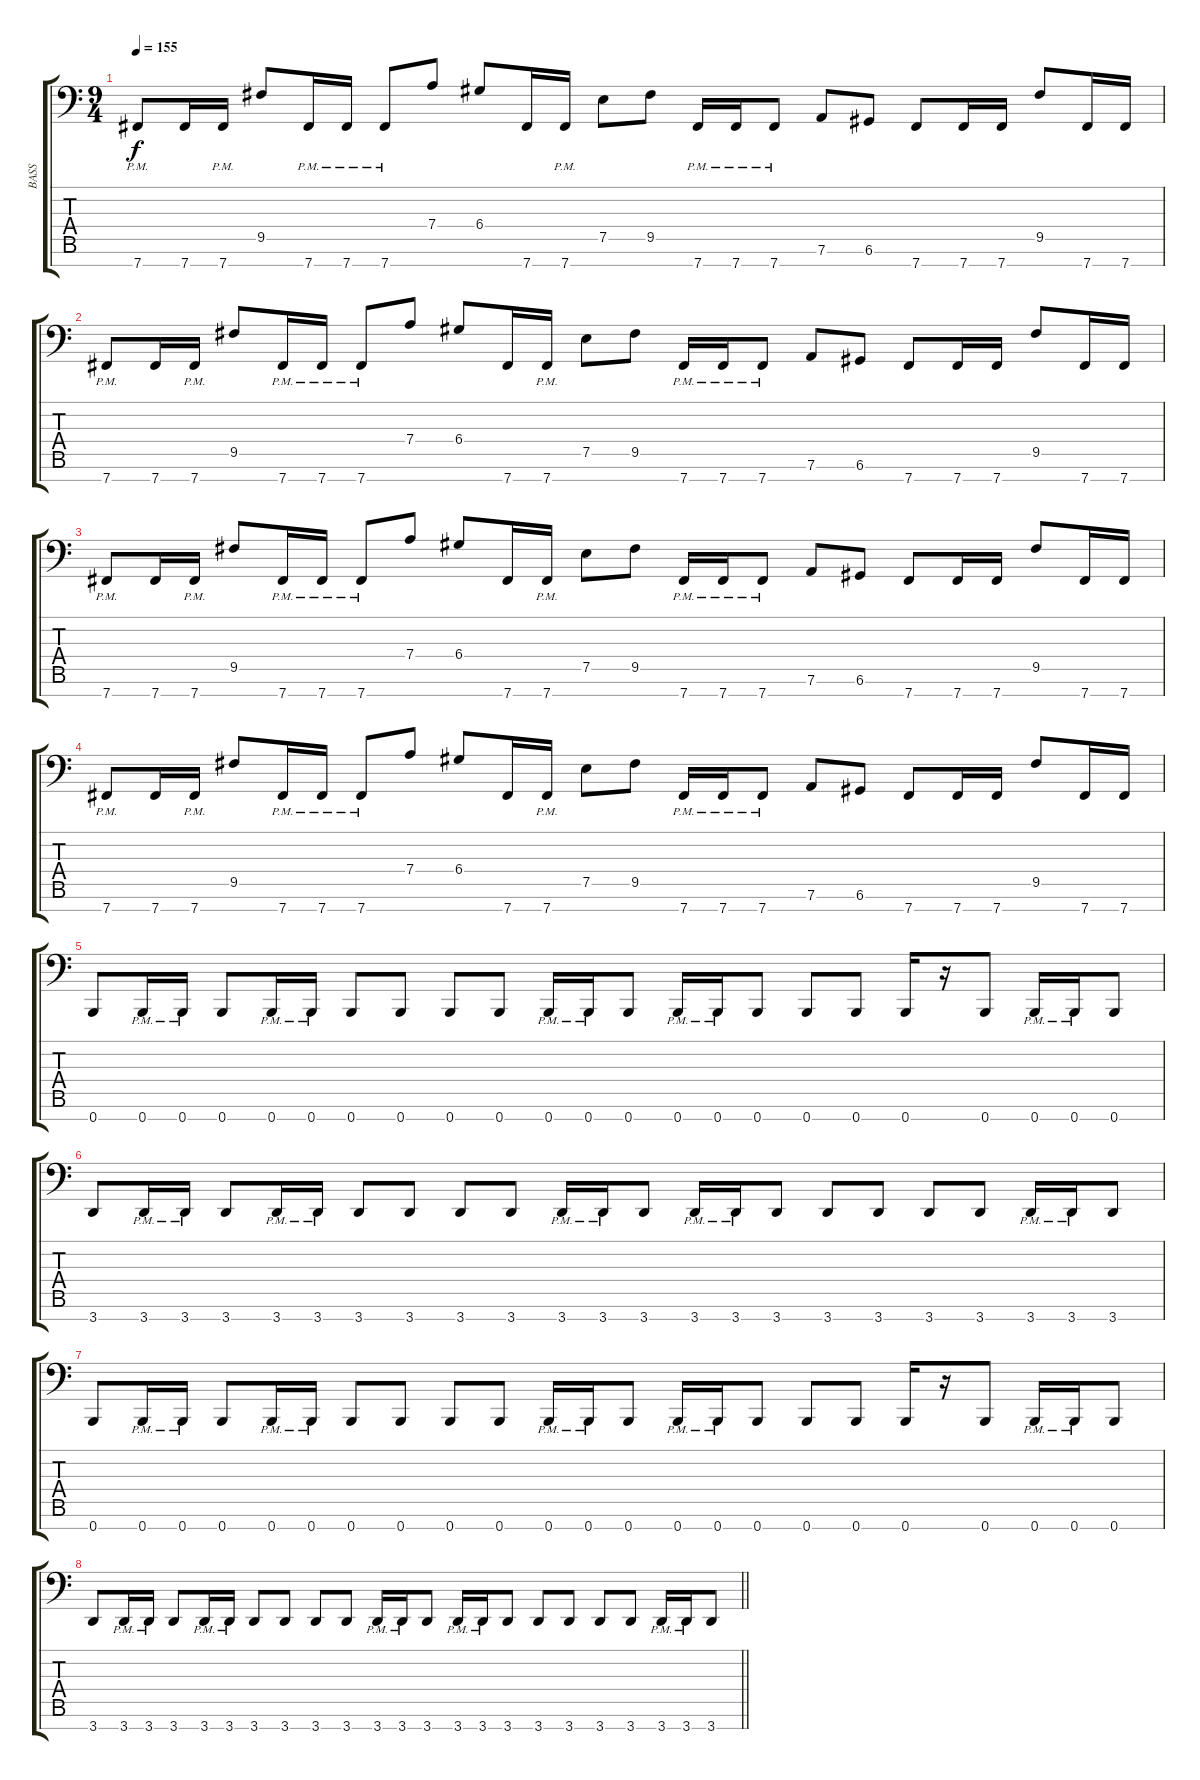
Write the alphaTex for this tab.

\track ("BASS" "BASS") {instrument electricbassfinger}
\staff {score tabs}
\tuning (E3 B2 G2 D2 A1 D1 B0) {hide}
\ts (9 4)
\tempo 155
\clef f4
\ks c
7.7{pm}.8{dy f} 7.7.16 7.7{pm}.16 9.5.8 7.7{pm}.16 7.7{pm}.16 7.7{pm}.8 7.4.8 6.4.8 7.7.16 7.7{pm}.16 7.5.8 9.5.8 7.7{pm}.16 7.7{pm}.16 7.7{pm}.8 7.6.8 6.6.8 7.7.8 7.7.16 7.7.16 9.5.8 7.7.16 7.7.16 |
7.7{pm}.8 7.7.16 7.7{pm}.16 9.5.8 7.7{pm}.16 7.7{pm}.16 7.7{pm}.8 7.4.8 6.4.8 7.7.16 7.7{pm}.16 7.5.8 9.5.8 7.7{pm}.16 7.7{pm}.16 7.7{pm}.8 7.6.8 6.6.8 7.7.8 7.7.16 7.7.16 9.5.8 7.7.16 7.7.16 |
7.7{pm}.8 7.7.16 7.7{pm}.16 9.5.8 7.7{pm}.16 7.7{pm}.16 7.7{pm}.8 7.4.8 6.4.8 7.7.16 7.7{pm}.16 7.5.8 9.5.8 7.7{pm}.16 7.7{pm}.16 7.7{pm}.8 7.6.8 6.6.8 7.7.8 7.7.16 7.7.16 9.5.8 7.7.16 7.7.16 |
7.7{pm}.8 7.7.16 7.7{pm}.16 9.5.8 7.7{pm}.16 7.7{pm}.16 7.7{pm}.8 7.4.8 6.4.8 7.7.16 7.7{pm}.16 7.5.8 9.5.8 7.7{pm}.16 7.7{pm}.16 7.7{pm}.8 7.6.8 6.6.8 7.7.8 7.7.16 7.7.16 9.5.8 7.7.16 7.7.16 |
0.7.8 0.7{pm}.16 0.7{pm}.16 0.7.8 0.7{pm}.16 0.7{pm}.16 0.7.8 0.7.8 0.7.8 0.7.8 0.7{pm}.16 0.7{pm}.16 0.7.8 0.7{pm}.16 0.7{pm}.16 0.7.8 0.7.8 0.7.8 0.7.16 r.16 0.7.8 0.7{pm}.16 0.7{pm}.16 0.7.8 |
3.7.8 3.7{pm}.16 3.7{pm}.16 3.7.8 3.7{pm}.16 3.7{pm}.16 3.7.8 3.7.8 3.7.8 3.7.8 3.7{pm}.16 3.7{pm}.16 3.7.8 3.7{pm}.16 3.7{pm}.16 3.7.8 3.7.8 3.7.8 3.7.8 3.7.8 3.7{pm}.16 3.7{pm}.16 3.7.8 |
0.7.8 0.7{pm}.16 0.7{pm}.16 0.7.8 0.7{pm}.16 0.7{pm}.16 0.7.8 0.7.8 0.7.8 0.7.8 0.7{pm}.16 0.7{pm}.16 0.7.8 0.7{pm}.16 0.7{pm}.16 0.7.8 0.7.8 0.7.8 0.7.16 r.16 0.7.8 0.7{pm}.16 0.7{pm}.16 0.7.8 |
\barLineRight lightlight
3.7.8 3.7{pm}.16 3.7{pm}.16 3.7.8 3.7{pm}.16 3.7{pm}.16 3.7.8 3.7.8 3.7.8 3.7.8 3.7{pm}.16 3.7{pm}.16 3.7.8 3.7{pm}.16 3.7{pm}.16 3.7.8 3.7.8 3.7.8 3.7.8 3.7.8 3.7{pm}.16 3.7{pm}.16 3.7.8
